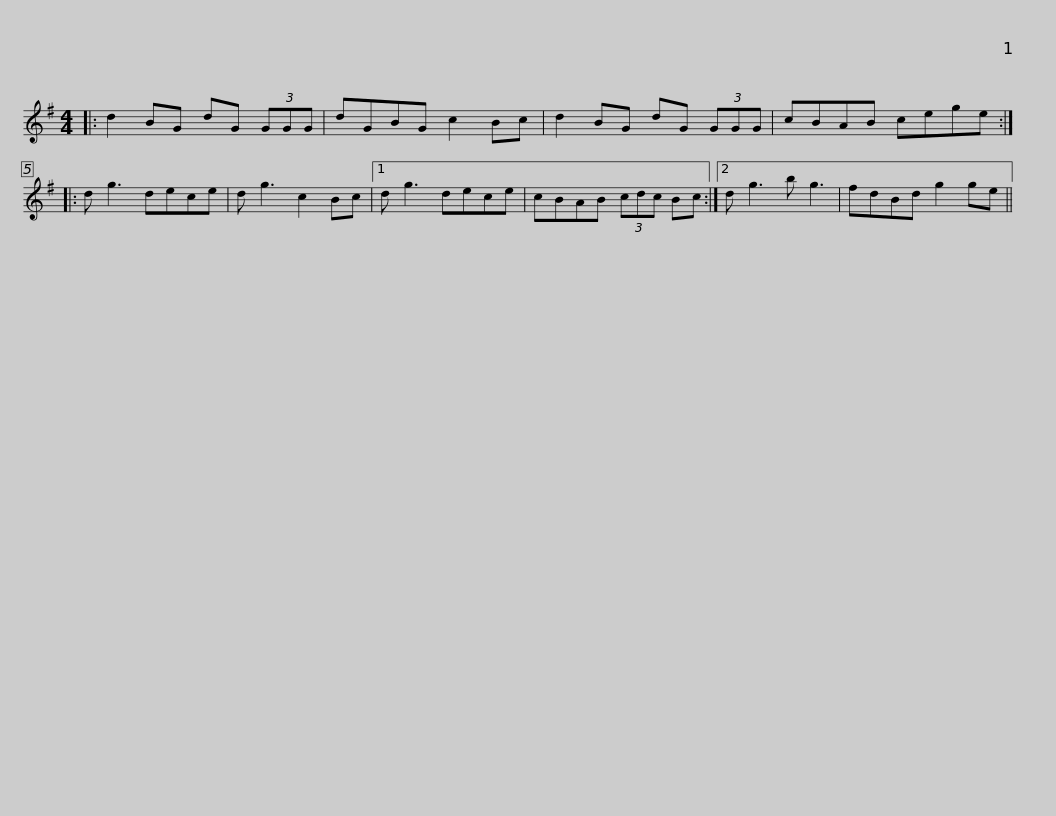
X:1
L:1/8
M:4/4
I:linebreak $
K:G
V:1 treble
V:1
|: d2 BG dG (3GGG | dGBG c2 Bc | d2 BG dG (3GGG | cBAB cege :: d g3 dece |$ %5
 d g3 c2 Bc |1 d g3 dece | cBAB (3cdc Bc :|2 d g3 b g3 | fdBd g2 ge || %10
